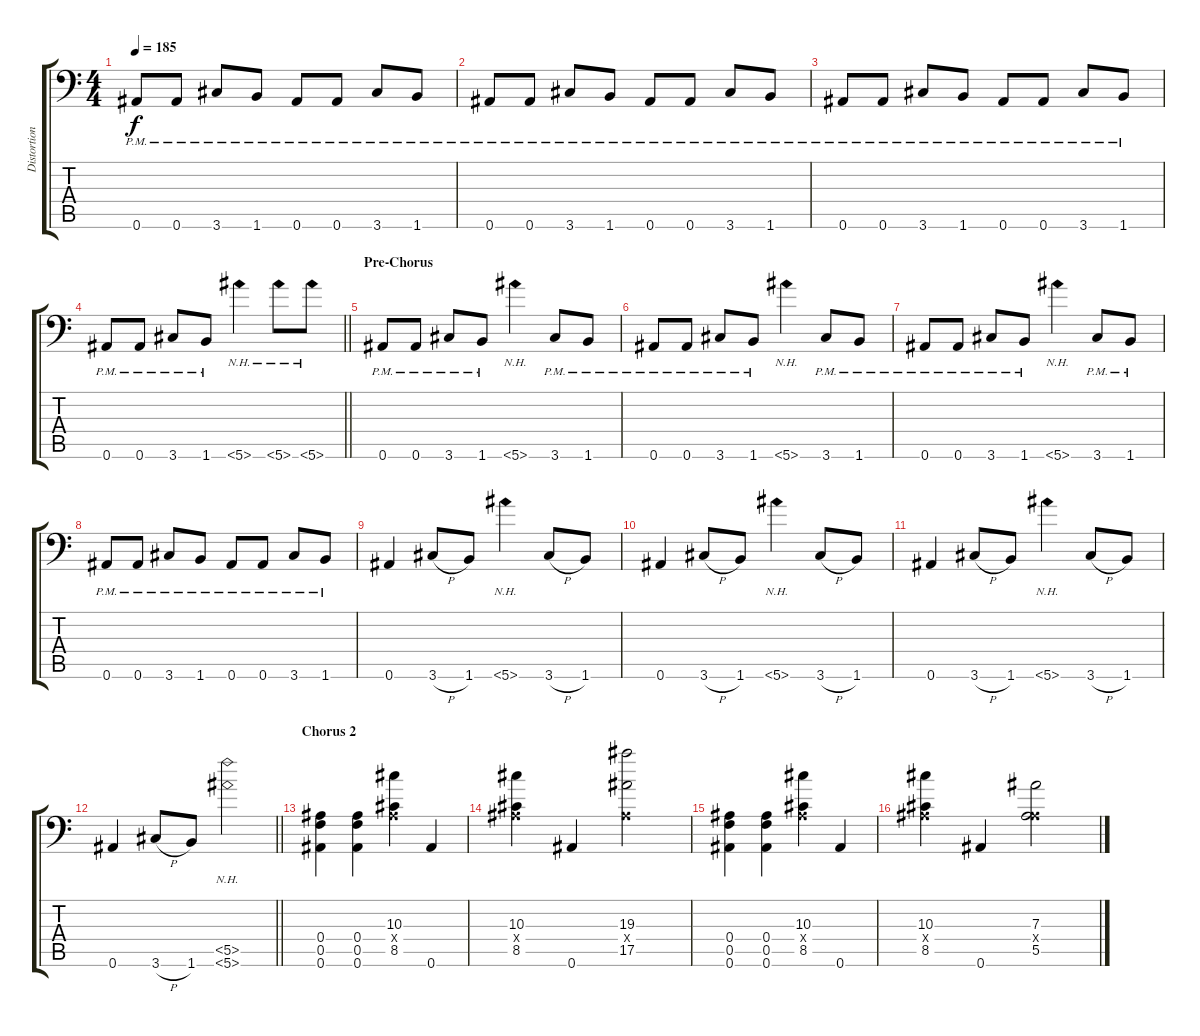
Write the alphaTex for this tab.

\track ("Distortion Guitar" "Distortion") {instrument distortionguitar}
\staff {score tabs}
\tuning (C4 G3 Eb3 Bb2 F2 Bb1) {hide}
\ts (4 4)
\tempo 185
\clef f4
\ks c
0.6{pm}.8{dy f} 0.6{pm}.8 3.6{pm}.8 1.6{pm}.8 0.6{pm}.8 0.6{pm}.8 3.6{pm}.8 1.6{pm}.8 |
0.6{pm}.8 0.6{pm}.8 3.6{pm}.8 1.6{pm}.8 0.6{pm}.8 0.6{pm}.8 3.6{pm}.8 1.6{pm}.8 |
0.6{pm}.8 0.6{pm}.8 3.6{pm}.8 1.6{pm}.8 0.6{pm}.8 0.6{pm}.8 3.6{pm}.8 1.6{pm}.8 |
\barLineRight lightlight
0.6{pm}.8 0.6{pm}.8 3.6{pm}.8 1.6{pm}.8 5.6{nh}.4 5.6{nh}.8 5.6{nh}.8 |
\section ("" "Pre-Chorus")
0.6{pm}.8 0.6{pm}.8 3.6{pm}.8 1.6{pm}.8 5.6{nh}.4 3.6{pm}.8 1.6{pm}.8 |
0.6{pm}.8 0.6{pm}.8 3.6{pm}.8 1.6{pm}.8 5.6{nh}.4 3.6{pm}.8 1.6{pm}.8 |
0.6{pm}.8 0.6{pm}.8 3.6{pm}.8 1.6{pm}.8 5.6{nh}.4 3.6{pm}.8 1.6{pm}.8 |
0.6{pm}.8 0.6{pm}.8 3.6{pm}.8 1.6{pm}.8 0.6{pm}.8 0.6{pm}.8 3.6{pm}.8 1.6{pm}.8 |
0.6.4 3.6{h}.8 1.6.8 5.6{nh}.4 3.6{h}.8 1.6.8 |
0.6.4 3.6{h}.8 1.6.8 5.6{nh}.4 3.6{h}.8 1.6.8 |
0.6.4 3.6{h}.8 1.6.8 5.6{nh}.4 3.6{h}.8 1.6.8 |
\barLineRight lightlight
0.6.4 3.6{h}.8 1.6.8 (5.5{nh} 5.6{nh}).2 |
\section ("" "Chorus 2")
(0.4 0.5 0.6).4 (0.4 0.5 0.6).4 (10.3 0.4{x} 8.5).4 0.6.4 |
(10.3 0.4{x} 8.5).4 0.6.4 (19.3 0.4{x} 17.5).2 |
(0.4 0.5 0.6).4 (0.4 0.5 0.6).4 (10.3 0.4{x} 8.5).4 0.6.4 |
(10.3 0.4{x} 8.5).4 0.6.4 (7.3 0.4{x} 5.5).2
